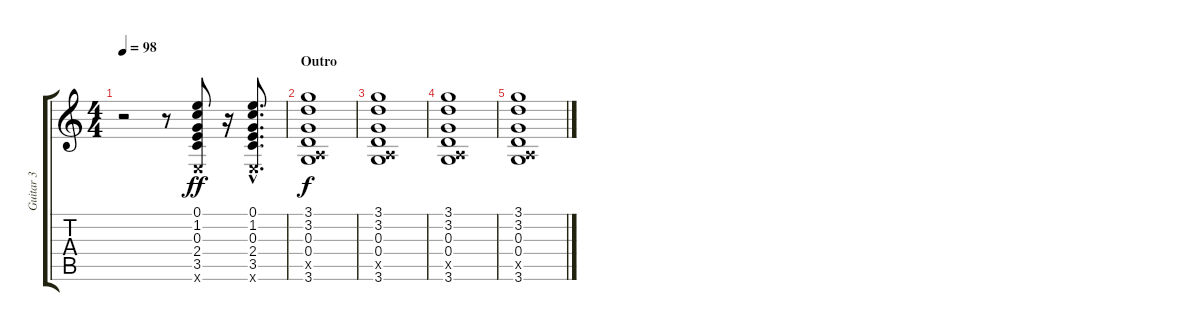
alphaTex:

\track ("Guitar 3" "Guitar 3") {instrument distortionguitar}
\staff {score tabs}
\tuning (E4 B3 G3 D3 A2 E2) {hide}
\ts (4 4)
\tempo 98
\clef g2
\ks c
r.2{dy f} r.8 (0.1 1.2 0.3 2.4 3.5 0.6{x}).8{dy ff} r.16 (0.1{hac} 1.2{hac} 0.3{hac} 2.4{hac} 3.5{hac} 0.6{hac x}).8{d} |
\section ("" "Outro")
(3.1 3.2 0.3 0.4 0.5{x} 3.6).1{dy f} |
(3.1 3.2 0.3 0.4 0.5{x} 3.6).1 |
(3.1 3.2 0.3 0.4 0.5{x} 3.6).1 |
(3.1 3.2 0.3 0.4 0.5{x} 3.6).1
